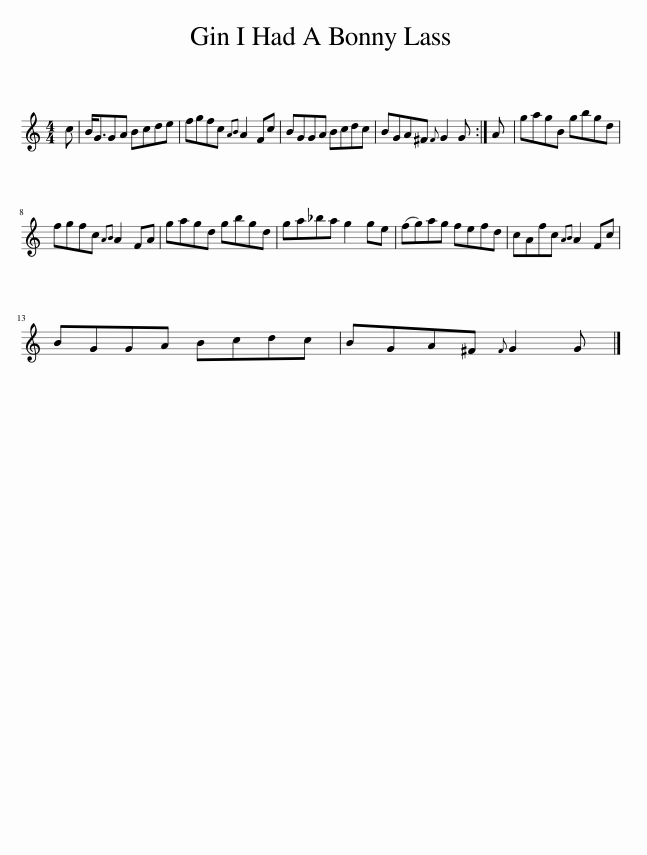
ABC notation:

X:1
L:1/8
M:4/4
I:linebreak $
K:C
V:1 treble
V:1
 c | B<GGA Bcde | fgfc{AB} A2 Fc | BGGA Bcdc | BGA^F{F} G2 G :| %5
 A | gagB gbgd |$ fgfc{AB} A2 FA | gagd gbgd | ga_ba g2 ge | %10
 (fg)ag fefd | cAfc{AB} A2 Fc |$ BGGA Bcdc | BGA^F{F} G2 G |] %14
